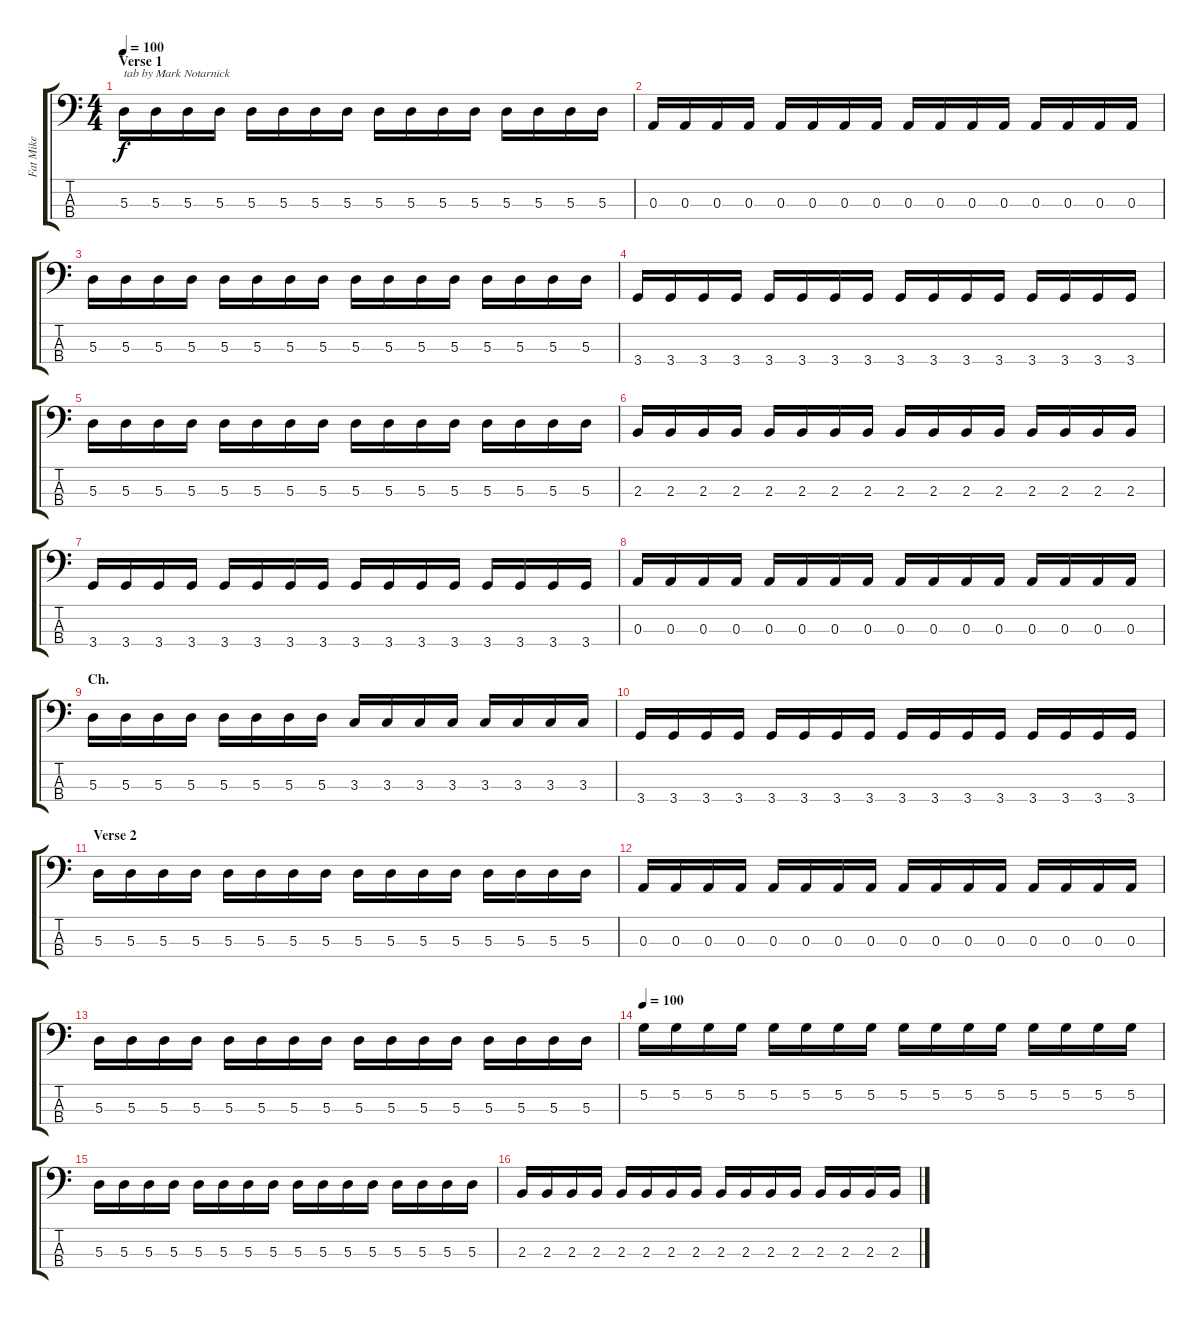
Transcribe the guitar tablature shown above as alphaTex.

\track ("Fat Mike" "Fat Mike") {instrument electricbasspick}
\staff {score tabs}
\tuning (G2 D2 A1 E1) {hide}
\ts (4 4)
\section ("" "Verse 1")
\tempo 100
\clef f4
\ks c
5.3.16{txt "tab by Mark Notarnick" dy f instrument electricbasspick} 5.3.16 5.3.16 5.3.16 5.3.16 5.3.16 5.3.16 5.3.16 5.3.16 5.3.16 5.3.16 5.3.16 5.3.16 5.3.16 5.3.16 5.3.16 |
0.3.16 0.3.16 0.3.16 0.3.16 0.3.16 0.3.16 0.3.16 0.3.16 0.3.16 0.3.16 0.3.16 0.3.16 0.3.16 0.3.16 0.3.16 0.3.16 |
5.3.16 5.3.16 5.3.16 5.3.16 5.3.16 5.3.16 5.3.16 5.3.16 5.3.16 5.3.16 5.3.16 5.3.16 5.3.16 5.3.16 5.3.16 5.3.16 |
3.4.16 3.4.16 3.4.16 3.4.16 3.4.16 3.4.16 3.4.16 3.4.16 3.4.16 3.4.16 3.4.16 3.4.16 3.4.16 3.4.16 3.4.16 3.4.16 |
5.3.16 5.3.16 5.3.16 5.3.16 5.3.16 5.3.16 5.3.16 5.3.16 5.3.16 5.3.16 5.3.16 5.3.16 5.3.16 5.3.16 5.3.16 5.3.16 |
2.3.16 2.3.16 2.3.16 2.3.16 2.3.16 2.3.16 2.3.16 2.3.16 2.3.16 2.3.16 2.3.16 2.3.16 2.3.16 2.3.16 2.3.16 2.3.16 |
3.4.16 3.4.16 3.4.16 3.4.16 3.4.16 3.4.16 3.4.16 3.4.16 3.4.16 3.4.16 3.4.16 3.4.16 3.4.16 3.4.16 3.4.16 3.4.16 |
0.3.16 0.3.16 0.3.16 0.3.16 0.3.16 0.3.16 0.3.16 0.3.16 0.3.16 0.3.16 0.3.16 0.3.16 0.3.16 0.3.16 0.3.16 0.3.16 |
\section ("" "Ch.")
5.3.16 5.3.16 5.3.16 5.3.16 5.3.16 5.3.16 5.3.16 5.3.16 3.3.16 3.3.16 3.3.16 3.3.16 3.3.16 3.3.16 3.3.16 3.3.16 |
3.4.16 3.4.16 3.4.16 3.4.16 3.4.16 3.4.16 3.4.16 3.4.16 3.4.16 3.4.16 3.4.16 3.4.16 3.4.16 3.4.16 3.4.16 3.4.16 |
\section ("" "Verse 2")
5.3.16 5.3.16 5.3.16 5.3.16 5.3.16 5.3.16 5.3.16 5.3.16 5.3.16 5.3.16 5.3.16 5.3.16 5.3.16 5.3.16 5.3.16 5.3.16 |
0.3.16 0.3.16 0.3.16 0.3.16 0.3.16 0.3.16 0.3.16 0.3.16 0.3.16 0.3.16 0.3.16 0.3.16 0.3.16 0.3.16 0.3.16 0.3.16 |
5.3.16 5.3.16 5.3.16 5.3.16 5.3.16 5.3.16 5.3.16 5.3.16 5.3.16 5.3.16 5.3.16 5.3.16 5.3.16 5.3.16 5.3.16 5.3.16 |
\tempo 100
5.2.16 5.2.16 5.2.16 5.2.16 5.2.16 5.2.16 5.2.16 5.2.16 5.2.16 5.2.16 5.2.16 5.2.16 5.2.16 5.2.16 5.2.16 5.2.16 |
5.3.16 5.3.16 5.3.16 5.3.16 5.3.16 5.3.16 5.3.16 5.3.16 5.3.16 5.3.16 5.3.16 5.3.16 5.3.16 5.3.16 5.3.16 5.3.16 |
2.3.16 2.3.16 2.3.16 2.3.16 2.3.16 2.3.16 2.3.16 2.3.16 2.3.16 2.3.16 2.3.16 2.3.16 2.3.16 2.3.16 2.3.16 2.3.16
